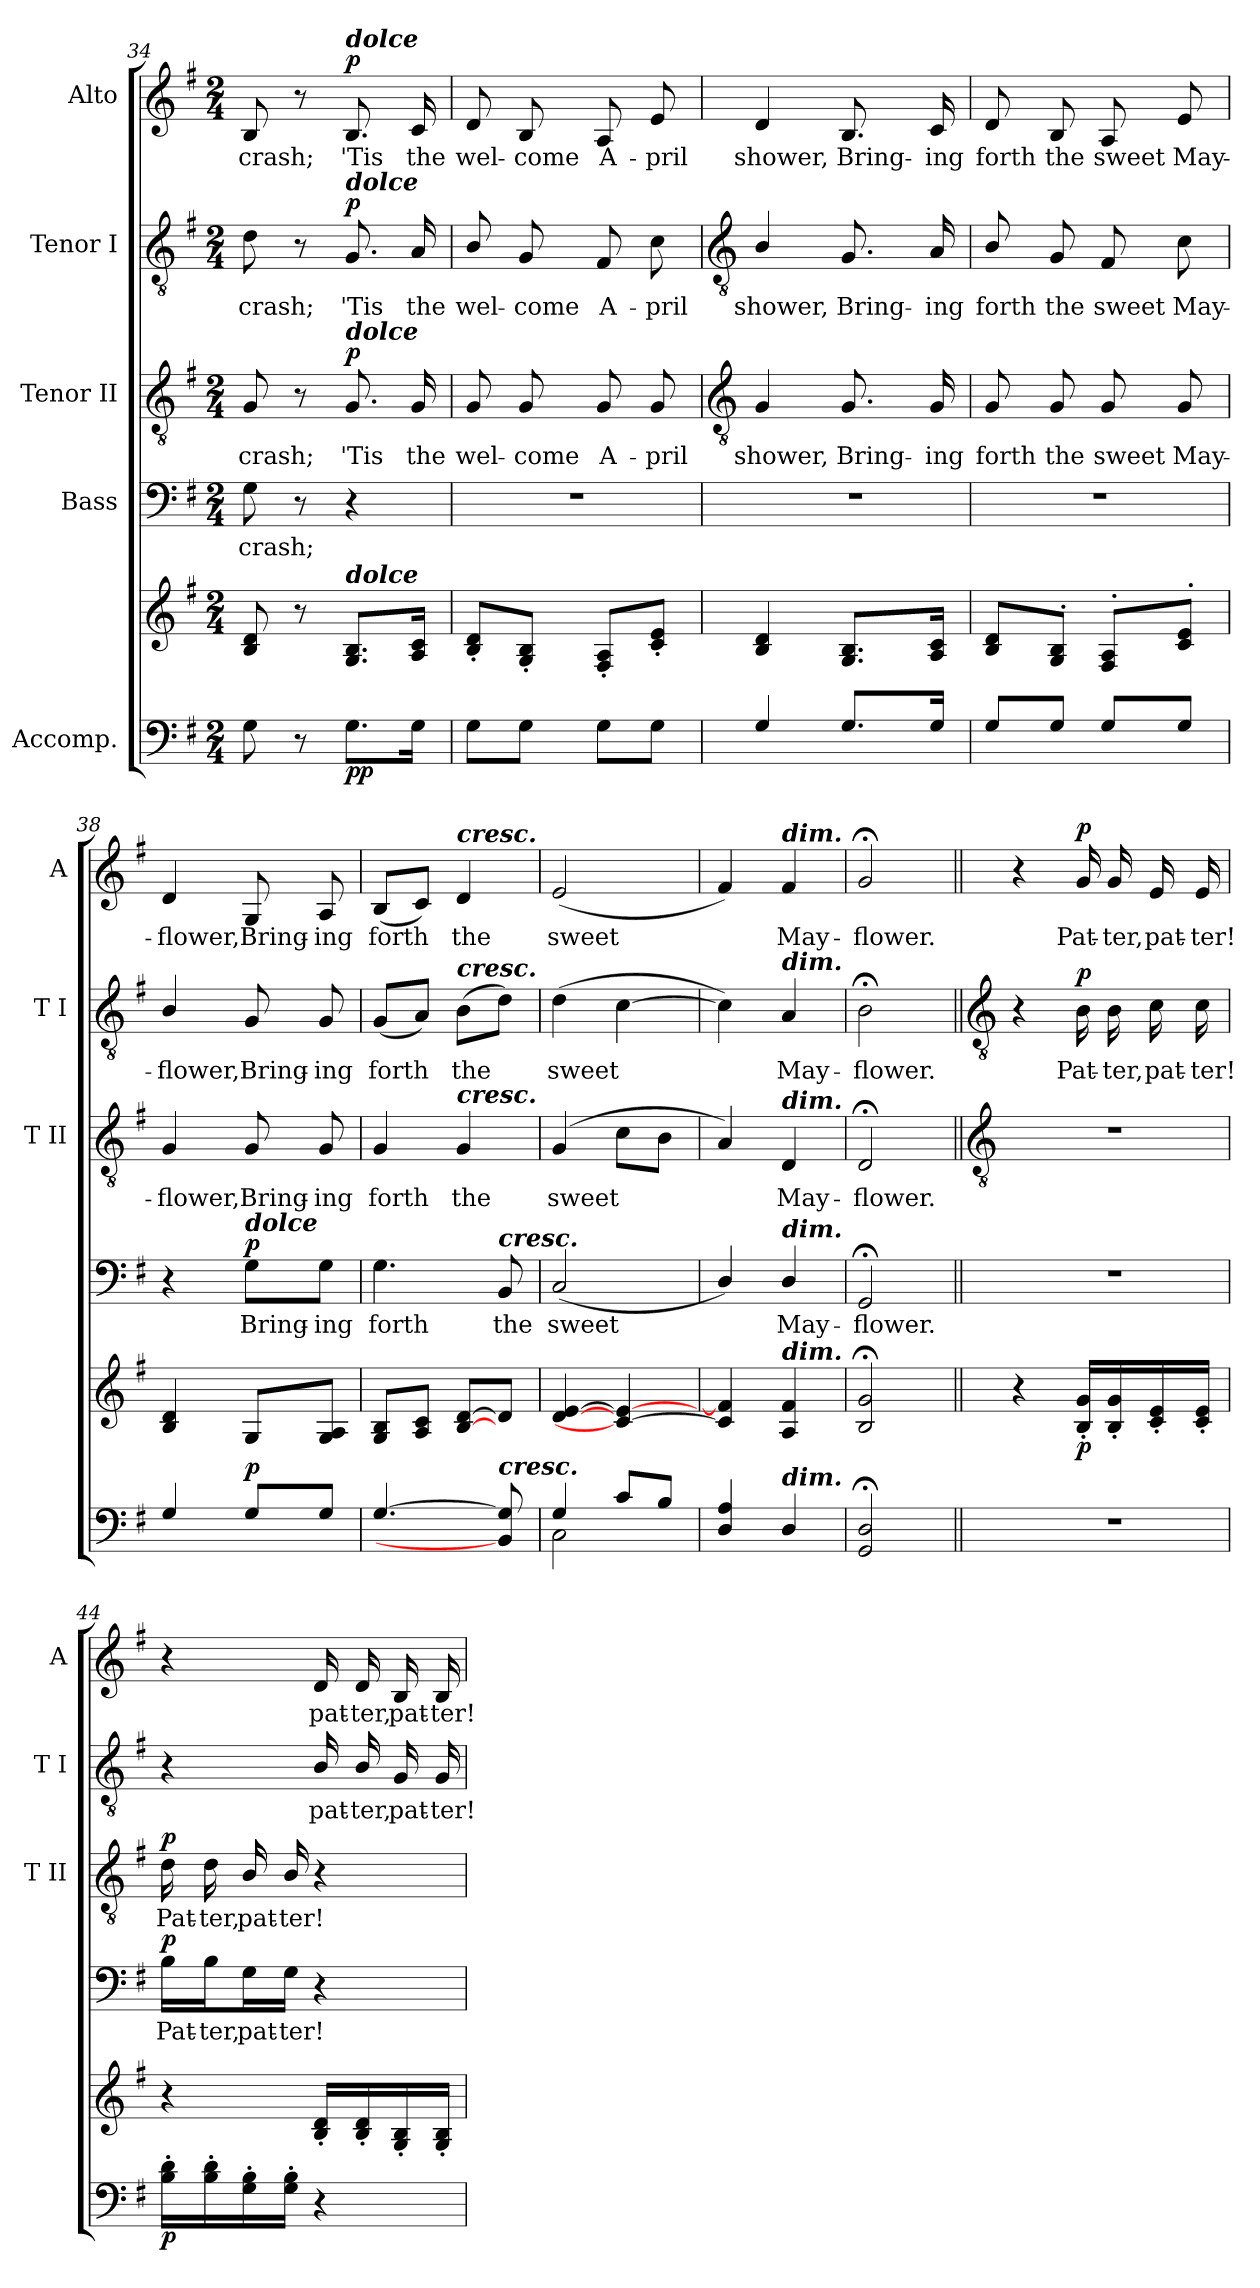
**kern	**kern	**dynam	**kern	**text	**dynam	**kern	**text	**dynam	**kern	**text	**dynam	**kern	**text	**dynam
*part5	*part5	*part5	*part4	*part4	*part4	*part3	*part3	*part3	*part2	*part2	*part2	*part1	*part1	*part1
*staff6	*staff5	*staff5/6	*staff4	*staff4	*staff4	*staff3	*staff3	*staff3	*staff2	*staff2	*staff2	*staff1	*staff1	*staff1
*I"Accomp.	*	*	*I"Bass	*	*	*I"Tenor II	*	*	*I"Tenor I	*	*	*I"Alto	*	*
*	*	*	*	*	*	*I'T II	*	*	*I'T I	*	*	*I'A	*	*
*clefF4	*clefG2	*	*clefF4	*	*	*clefGv2	*	*	*clefGv2	*	*	*clefG2	*	*
*k[f#]	*k[f#]	*	*k[f#]	*	*	*k[f#]	*	*	*k[f#]	*	*	*k[f#]	*	*
*G:	*G:	*	*G:	*	*	*G:	*	*	*G:	*	*	*G:	*	*
*M2/4	*M2/4	*	*M2/4	*	*	*M2/4	*	*	*M2/4	*	*	*M2/4	*	*
=34	=34	=34	=34	=34	=34	=34	=34	=34	=34	=34	=34	=34	=34	=34
!	!	!	!	!LO:LY:b	!	!	!LO:LY:b	!	!	!LO:LY:b	!	!	!LO:LY:b	!
8G	8B 8d	.	8G	crash;	.	8G	crash;	.	8d	crash;	.	8B	crash;	.
8r	8r	.	8r	.	.	8r	.	.	8r	.	.	8r	.	.
!	!	!	!	!	!	!	!	!	!	!	!	!LO:TX:a:Bi:t=dolce	!	!
!	!	!	!	!	!	!	!	!	!LO:TX:a:Bi:t=dolce	!	!	!	!	!
!	!	!	!	!	!	!LO:TX:a:Bi:t=dolce	!	!	!	!	!	!	!	!
!	!LO:TX:a:Bi:t=dolce	!	!	!	!	!	!	!	!	!	!	!	!	!
!	!	!LO:DY:b=2	!	!	!	!	!LO:LY:b	!	!	!LO:LY:b	!	!	!LO:LY:b	!
!	!	!LO:DY:n=1:b	!	!	!	!	!	!LO:DY:b	!	!	!LO:DY:b	!	!	!LO:DY:b
8.GL	8.G 8.BL	p p	4r	.	.	8.G	'Tis	p	8.G	'Tis	p	8.B	'Tis	p
!	!	!	!	!	!	!	!LO:LY:b	!	!	!LO:LY:b	!	!	!LO:LY:b	!
16GJ	16A 16cJ	.	.	.	.	16G	the	.	16A	the	.	16c	the	.
=35	=35	=35	=35	=35	=35	=35	=35	=35	=35	=35	=35	=35	=35	=35
!	!	!	!LO:N:vis=1	!	!	!	!LO:LY:b	!	!	!LO:LY:b	!	!	!LO:LY:b	!
8GL	8B' 8d'L	.	2r	.	.	8G	wel-	.	8B/	wel-	.	8d/	wel-	.
!	!	!	!	!	!	!	!LO:LY:b	!	!	!LO:LY:b	!	!	!LO:LY:b	!
8GJ	8G' 8B'J	.	.	.	.	8G	-come	.	8G	-come	.	8B	-come	.
!	!	!	!	!	!	!	!LO:LY:b	!	!	!LO:LY:b	!	!	!LO:LY:b	!
8GL	8F#' 8A'L	.	.	.	.	8G	A-	.	8F#	A-	.	8A	A-	.
!	!	!	!	!	!	!	!LO:LY:b	!	!	!LO:LY:b	!	!	!LO:LY:b	!
8GJ	8c' 8e'J	.	.	.	.	8G	-pril	.	8c	-pril	.	8e	-pril	.
!!LO:LB:g=z
=36	=36	=36	=36	=36	=36	=36	=36	=36	=36	=36	=36	=36	=36	=36
*	*	*	*	*	*	*clefGv2	*	*	*clefGv2	*	*	*	*	*
*^	*^	*	*	*	*	*	*	*	*	*	*	*	*	*
!	!LO:N:vis=1	!	!LO:N:vis=1	!	!LO:N:vis=1	!	!	!	!LO:LY:b	!	!	!LO:LY:b	!	!	!LO:LY:b	!
4G	2ryy	4B/ 4d/	2ryy	.	2r	.	.	4G	shower,	.	4B/	shower,	.	4d/	shower,	.
!	!	!	!	!	!	!	!	!	!LO:LY:b	!	!	!LO:LY:b	!	!	!LO:LY:b	!
8.GL	.	8.G 8.BL	.	.	.	.	.	8.G	Bring-	.	8.G	Bring-	.	8.B	Bring-	.
!	!	!	!	!	!	!	!	!	!LO:LY:b	!	!	!LO:LY:b	!	!	!LO:LY:b	!
16GJ	.	16A 16cJ	.	.	.	.	.	16G	-ing	.	16A	-ing	.	16c	-ing	.
=37	=37	=37	=37	=37	=37	=37	=37	=37	=37	=37	=37	=37	=37	=37	=37	=37
!	!LO:N:vis=1	!	!LO:N:vis=1	!	!LO:N:vis=1	!	!	!	!LO:LY:b	!	!	!LO:LY:b	!	!	!LO:LY:b	!
8GL	2ryy	8B/ 8d/L	2ryy	.	2r	.	.	8G	forth	.	8B/	forth	.	8d/	forth	.
!	!	!	!	!	!	!	!	!	!LO:LY:b	!	!	!LO:LY:b	!	!	!LO:LY:b	!
8GJ	.	8G' 8B'J	.	.	.	.	.	8G	the	.	8G	the	.	8B	the	.
!	!	!	!	!	!	!	!	!	!LO:LY:b	!	!	!LO:LY:b	!	!	!LO:LY:b	!
8GL	.	8F#' 8A'L	.	.	.	.	.	8G	sweet	.	8F#	sweet	.	8A	sweet	.
!	!	!	!	!	!	!	!	!	!LO:LY:b	!	!	!LO:LY:b	!	!	!LO:LY:b	!
8GJ	.	8c' 8e'J	.	.	.	.	.	8G	May-	.	8c	May-	.	8e	May-	.
=38	=38	=38	=38	=38	=38	=38	=38	=38	=38	=38	=38	=38	=38	=38	=38	=38
!	!LO:N:vis=1	!	!LO:N:vis=1	!	!	!	!	!	!LO:LY:b	!	!	!LO:LY:b	!	!	!LO:LY:b	!
4G	2ryy	4B/ 4d/	2ryy	.	4r	.	.	4G	-flower,	.	4B/	-flower,	.	4d/	-flower,	.
!	!	!	!	!	!LO:TX:a:Bi:t=dolce	!	!	!	!	!	!	!	!	!	!	!
!	!	!	!	!LO:DY:a=2	!	!LO:LY:b	!LO:DY:b	!	!LO:LY:b	!	!	!LO:LY:b	!	!	!LO:LY:b	!
8GL	.	8GL	.	p	8G\L	Bring-	p	8G	Bring-	.	8G	Bring-	.	8G	Bring-	.
!	!	!	!	!	!	!LO:LY:b	!	!	!LO:LY:b	!	!	!LO:LY:b	!	!	!LO:LY:b	!
8GJ	.	8G 8AJ	.	.	8G\J	-ing	.	8G	-ing	.	8G	-ing	.	8A	-ing	.
=39	=39	=39	=39	=39	=39	=39	=39	=39	=39	=39	=39	=39	=39	=39	=39	=39
!	!LO:N:vis=1	!	!	!	!	!LO:LY:b	!	!	!LO:LY:b	!	!	!LO:LY:b	!	!	!LO:LY:b	!
[4.G	2ryy	8G 8BL	2ryy	.	4.G	forth	.	4G	forth	.	(<8GL	forth	.	(<8BL	forth	.
.	.	8A 8cJ	.	.	.	.	.	.	.	.	8AJ)	.	.	8cJ)	.	.
!	!	!	!	!	!	!	!	!	!	!	!	!	!	!LO:TX:a:Bi:t=cresc.	!	!
!	!	!	!	!	!	!	!	!	!	!	!LO:TX:a:Bi:t=cresc.	!	!	!	!	!
!	!	!	!	!	!	!	!	!LO:TX:a:Bi:t=cresc.	!	!	!	!	!	!	!	!
!	!	!	!	!	!	!	!	!	!LO:LY:b	!	!	!LO:LY:b	!	!	!LO:LY:b	!
.	.	[8B [8dL	.	.	.	.	.	4G	the	.	(>8BL	the	.	4d	the	.
!	!	!	!	!	!LO:TX:a:Bi:t=cresc.	!	!	!	!	!	!	!	!	!	!	!
!LO:TX:a:Bi:t=cresc.	!	!	!	!	!	!	!	!	!	!	!	!	!	!	!	!
!	!	!	!	!	!	!LO:LY:b	!	!	!	!	!	!	!	!	!	!
8BB] 8G]	.	8dJ]	.	.	8BB	the	.	.	.	.	8dJ)	.	.	.	.	.
=40	=40	=40	=40	=40	=40	=40	=40	=40	=40	=40	=40	=40	=40	=40	=40	=40
!	!	!	!	!	!	!LO:LY:b	!	!	!LO:LY:b	!	!	!LO:LY:b	!	!	!LO:LY:b	!
4G/	2C\	[4d/ [4e/	2ryy	.	(<2C	sweet	.	(>4G	sweet	.	(>4d\	sweet	.	(<2e	sweet	.
8c/L	.	4c_ 4e_	.	.	.	.	.	8cL	.	.	[4c	.	.	.	.	.
8B/J	.	.	.	.	.	.	.	8BJ	.	.	.	.	.	.	.	.
=41	=41	=41	=41	=41	=41	=41	=41	=41	=41	=41	=41	=41	=41	=41	=41	=41
!	!LO:N:vis=1	!	!	!	!	!	!	!	!	!	!	!	!	!	!	!
4D 4A	2ryy	4c] 4f#]	2ryy	.	4D/)	.	.	4A)	.	.	4c])	.	.	4f#)	.	.
!	!	!	!	!	!	!	!	!	!	!	!	!	!	!LO:TX:a:Bi:t=dim.	!	!
!	!	!	!	!	!	!	!	!	!	!	!LO:TX:a:Bi:t=dim.	!	!	!	!	!
!	!	!	!	!	!	!	!	!LO:TX:a:Bi:t=dim.	!	!	!	!	!	!	!	!
!	!	!	!	!	!LO:TX:a:Bi:t=dim.	!	!	!	!	!	!	!	!	!	!	!
!	!	!LO:TX:a:Bi:t=dim.	!	!	!	!	!	!	!	!	!	!	!	!	!	!
!LO:TX:a:Bi:t=dim.	!	!	!	!	!	!	!	!	!	!	!	!	!	!	!	!
!	!	!	!	!	!	!LO:LY:b	!	!	!LO:LY:b	!	!	!LO:LY:b	!	!	!LO:LY:b	!
4D	.	4A 4f#	.	.	4D/	May-	.	4D	May-	.	4A	May-	.	4f#	May-	.
=42	=42	=42	=42	=42	=42	=42	=42	=42	=42	=42	=42	=42	=42	=42	=42	=42
!	!LO:N:vis=1	!	!	!	!	!LO:LY:b	!	!	!LO:LY:b	!	!	!LO:LY:b	!	!	!LO:LY:b	!
2GG;< 2D;<	2ryy	2B;< 2g;<	2ryy	.	2GG;<	-flower.	.	2D;<	-flower.	.	2B;<	-flower.	.	2g;<	-flower.	.
*v	*v	*	*	*	*	*	*	*	*	*	*	*	*	*	*	*
*	*v	*v	*	*	*	*	*	*	*	*	*	*	*	*	*
!!LO:LB:g=z
=43||	=43||	=43||	=43||	=43||	=43||	=43||	=43||	=43||	=43||	=43||	=43||	=43||	=43||	=43||
*	*	*	*	*	*	*clefGv2	*	*	*clefGv2	*	*	*	*	*
*^	*^	*	*	*	*	*	*	*	*	*	*	*	*	*
!LO:N:vis=1	!	!	!	!	!LO:N:vis=1	!	!	!LO:N:vis=1	!	!	!	!	!	!	!	!
*v	*v	*	*	*	*	*	*	*	*	*	*	*	*	*	*	*
*	*v	*v	*	*	*	*	*	*	*	*	*	*	*	*	*
2r	4r	.	2r	.	.	2r	.	.	4r	.	.	4r	.	.
!	!	!LO:DY:b	!	!	!	!	!	!	!	!LO:LY:b	!LO:DY:b	!	!LO:LY:b	!LO:DY:b
.	16B' 16g'LL	p	.	.	.	.	.	.	16B	Pat-	p	16g	Pat-	p
!	!	!	!	!	!	!	!	!	!	!LO:LY:b	!	!	!LO:LY:b	!
.	16B' 16g'	.	.	.	.	.	.	.	16B	-ter,	.	16g	-ter,	.
!	!	!	!	!	!	!	!	!	!	!LO:LY:b	!	!	!LO:LY:b	!
.	16c' 16e'	.	.	.	.	.	.	.	16c	pat-	.	16e	pat-	.
!	!	!	!	!	!	!	!	!	!	!LO:LY:b	!	!	!LO:LY:b	!
.	16c' 16e'JJ	.	.	.	.	.	.	.	16c	-ter!	.	16e	-ter!	.
=44	=44	=44	=44	=44	=44	=44	=44	=44	=44	=44	=44	=44	=44	=44
!	!	!LO:DY:b=2	!	!LO:LY:b	!LO:DY:b	!	!LO:LY:b	!LO:DY:b	!	!	!	!	!	!
16B' 16d'LL	4r	p	16B\LL	Pat-	p	16d\	Pat-	p	4r	.	.	4r	.	.
!	!	!	!	!LO:LY:b	!	!	!LO:LY:b	!	!	!	!	!	!	!
16B' 16d'	.	.	16B\J	-ter,	.	16d\	-ter,	.	.	.	.	.	.	.
!	!	!	!	!LO:LY:b	!	!	!LO:LY:b	!	!	!	!	!	!	!
16G' 16B'	.	.	16G\L	pat-	.	16B/	pat-	.	.	.	.	.	.	.
!	!	!	!	!LO:LY:b	!	!	!LO:LY:b	!	!	!	!	!	!	!
16G' 16B'JJ	.	.	16G\JJ	-ter!	.	16B/	-ter!	.	.	.	.	.	.	.
!	!	!	!	!	!	!	!	!	!	!LO:LY:b	!	!	!LO:LY:b	!
4r	16B' 16d'LL	.	4r	.	.	4r	.	.	16B/	pat-	.	16d/	pat-	.
!	!	!	!	!	!	!	!	!	!	!LO:LY:b	!	!	!LO:LY:b	!
.	16B' 16d'	.	.	.	.	.	.	.	16B/	-ter,	.	16d/	-ter,	.
!	!	!	!	!	!	!	!	!	!	!LO:LY:b	!	!	!LO:LY:b	!
.	16G' 16B'	.	.	.	.	.	.	.	16G	pat-	.	16B	pat-	.
!	!	!	!	!	!	!	!	!	!	!LO:LY:b	!	!	!LO:LY:b	!
.	16G' 16B'JJ	.	.	.	.	.	.	.	16G	-ter!	.	16B	-ter!	.
=	=	=	=	=	=	=	=	=	=	=	=	=	=	=
*-	*-	*-	*-	*-	*-	*-	*-	*-	*-	*-	*-	*-	*-	*-
